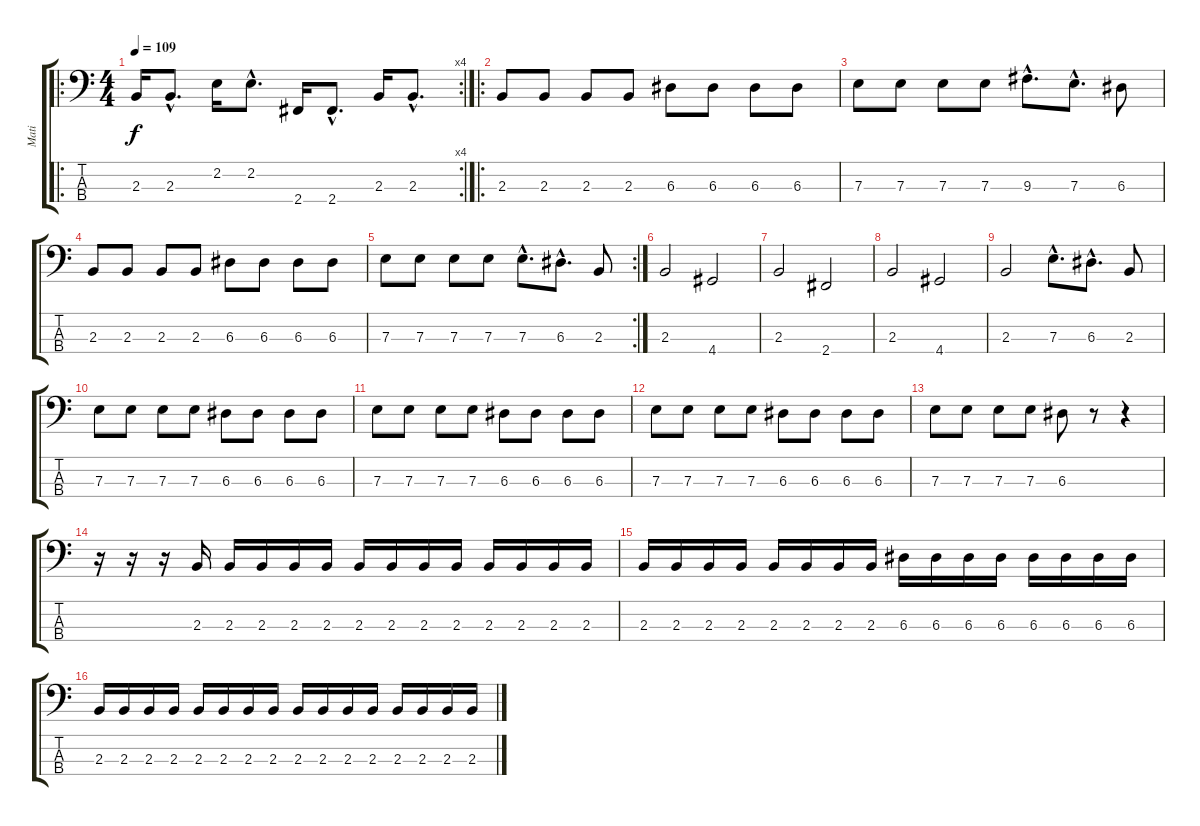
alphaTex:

\track ("Mati" "Mati") {instrument electricbasspick}
\staff {score tabs}
\tuning (G2 D2 A1 E1) {hide}
\ro
\rc 4
\ts (4 4)
\tempo 109
\clef f4
\ks c
2.3.16{dy f} 2.3{hac}.8{d} 2.2.16 2.2{hac}.8{d} 2.4.16 2.4{hac}.8{d} 2.3.16 2.3{hac}.8{d} |
\ro
2.3.8 2.3.8 2.3.8 2.3.8 6.3.8 6.3.8 6.3.8 6.3.8 |
7.3.8 7.3.8 7.3.8 7.3.8 9.3{hac}.8{d} 7.3{hac}.8{d} 6.3.8 |
2.3.8 2.3.8 2.3.8 2.3.8 6.3.8 6.3.8 6.3.8 6.3.8 |
\rc 2
7.3.8 7.3.8 7.3.8 7.3.8 7.3{hac}.8{d} 6.3{hac}.8{d} 2.3.8 |
2.3.2 4.4.2 |
2.3.2 2.4.2 |
2.3.2 4.4.2 |
2.3.2 7.3{hac}.8{d} 6.3{hac}.8{d} 2.3.8 |
7.3.8 7.3.8 7.3.8 7.3.8 6.3.8 6.3.8 6.3.8 6.3.8 |
7.3.8 7.3.8 7.3.8 7.3.8 6.3.8 6.3.8 6.3.8 6.3.8 |
7.3.8 7.3.8 7.3.8 7.3.8 6.3.8 6.3.8 6.3.8 6.3.8 |
7.3.8 7.3.8 7.3.8 7.3.8 6.3.8 r.8 r.4 |
r.16 r.16 r.16 2.3.16 2.3.16 2.3.16 2.3.16 2.3.16 2.3.16 2.3.16 2.3.16 2.3.16 2.3.16 2.3.16 2.3.16 2.3.16 |
2.3.16 2.3.16 2.3.16 2.3.16 2.3.16 2.3.16 2.3.16 2.3.16 6.3.16 6.3.16 6.3.16 6.3.16 6.3.16 6.3.16 6.3.16 6.3.16 |
2.3.16 2.3.16 2.3.16 2.3.16 2.3.16 2.3.16 2.3.16 2.3.16 2.3.16 2.3.16 2.3.16 2.3.16 2.3.16 2.3.16 2.3.16 2.3.16
